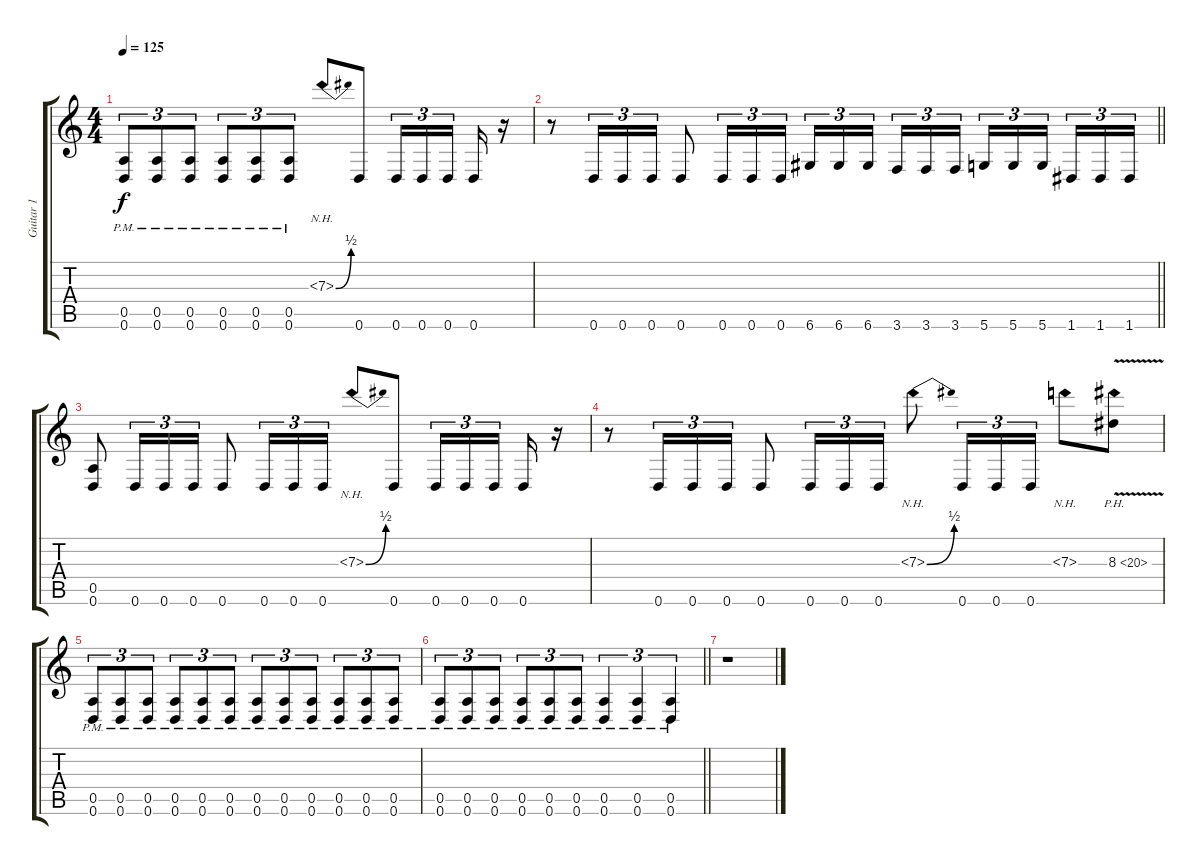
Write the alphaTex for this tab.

\track ("Guitar 1" "Guitar 1") {instrument distortionguitar}
\staff {score tabs}
\tuning (E4 B3 G3 D3 A2 D2) {hide}
\ts (4 4)
\tempo 125
\clef g2
\ks c
(0.5{pm} 0.6{pm}).8{tu (3 2) dy f} (0.5{pm} 0.6{pm}).8{tu (3 2)} (0.5{pm} 0.6{pm}).8{tu (3 2)} (0.5{pm} 0.6{pm}).8{tu (3 2)} (0.5{pm} 0.6{pm}).8{tu (3 2)} (0.5{pm} 0.6{pm}).8{tu (3 2)} 7.3{be (bend 0 0 60 2) nh}.8 0.6.8 0.6.16{tu (3 2)} 0.6.16{tu (3 2)} 0.6.16{tu (3 2) beam splitsecondary} 0.6.16 r.16 |
\barLineRight lightlight
r.8 0.6.16{tu (3 2)} 0.6.16{tu (3 2)} 0.6.16{tu (3 2)} 0.6.8 0.6.16{tu (3 2)} 0.6.16{tu (3 2)} 0.6.16{tu (3 2)} 6.6.16{tu (3 2)} 6.6.16{tu (3 2)} 6.6.16{tu (3 2) beam splitsecondary} 3.6.16{tu (3 2)} 3.6.16{tu (3 2)} 3.6.16{tu (3 2)} 5.6.16{tu (3 2)} 5.6.16{tu (3 2)} 5.6.16{tu (3 2) beam splitsecondary} 1.6.16{tu (3 2)} 1.6.16{tu (3 2)} 1.6.16{tu (3 2)} |
(0.5 0.6).8 0.6.16{tu (3 2)} 0.6.16{tu (3 2)} 0.6.16{tu (3 2)} 0.6.8 0.6.16{tu (3 2)} 0.6.16{tu (3 2)} 0.6.16{tu (3 2)} 7.3{be (bend 0 0 60 2) nh}.8 0.6.8 0.6.16{tu (3 2)} 0.6.16{tu (3 2)} 0.6.16{tu (3 2) beam splitsecondary} 0.6.16 r.16 |
r.8 0.6.16{tu (3 2)} 0.6.16{tu (3 2)} 0.6.16{tu (3 2)} 0.6.8 0.6.16{tu (3 2)} 0.6.16{tu (3 2)} 0.6.16{tu (3 2)} 7.3{be (bend 0 0 60 2) nh}.8 0.6.16{tu (3 2)} 0.6.16{tu (3 2)} 0.6.16{tu (3 2)} 7.3{nh}.8 8.3{ph 12 v}.8 |
(0.5{pm} 0.6{pm}).8{tu (3 2)} (0.5{pm} 0.6{pm}).8{tu (3 2)} (0.5{pm} 0.6{pm}).8{tu (3 2)} (0.5{pm} 0.6{pm}).8{tu (3 2)} (0.5{pm} 0.6{pm}).8{tu (3 2)} (0.5{pm} 0.6{pm}).8{tu (3 2)} (0.5{pm} 0.6{pm}).8{tu (3 2)} (0.5{pm} 0.6{pm}).8{tu (3 2)} (0.5{pm} 0.6{pm}).8{tu (3 2)} (0.5{pm} 0.6{pm}).8{tu (3 2)} (0.5{pm} 0.6{pm}).8{tu (3 2)} (0.5{pm} 0.6{pm}).8{tu (3 2)} |
\barLineRight lightlight
(0.5{pm} 0.6{pm}).8{tu (3 2)} (0.5{pm} 0.6{pm}).8{tu (3 2)} (0.5{pm} 0.6{pm}).8{tu (3 2)} (0.5{pm} 0.6{pm}).8{tu (3 2)} (0.5{pm} 0.6{pm}).8{tu (3 2)} (0.5{pm} 0.6{pm}).8{tu (3 2)} (0.5{pm} 0.6{pm}).4{tu (3 2)} (0.5{pm} 0.6{pm}).4{tu (3 2)} (0.5{pm} 0.6{pm}).4{tu (3 2)} |
r.1
